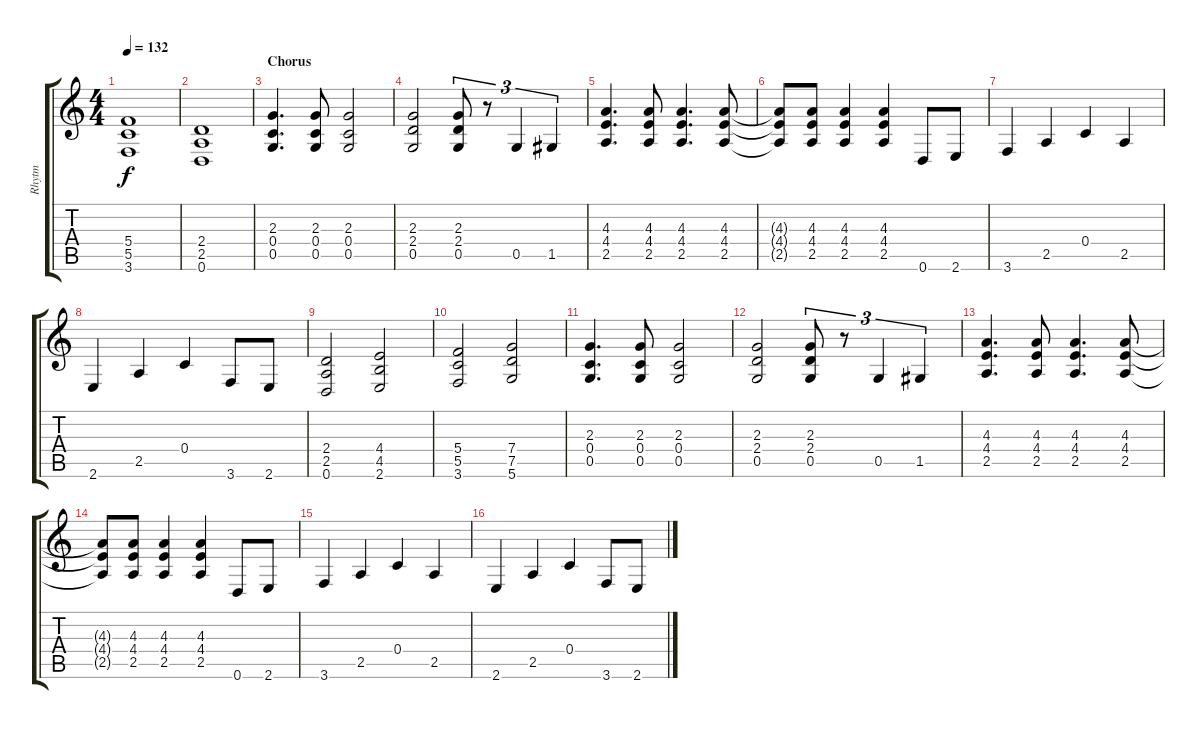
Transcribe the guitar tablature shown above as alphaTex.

\track ("Rhytm" "Rhytm") {instrument distortionguitar}
\staff {score tabs}
\tuning (D4 A3 F3 C3 G2 D2) {hide}
\ts (4 4)
\tempo 132
\clef g2
\ks c
(5.4 5.5 3.6).1{dy f} |
(2.4 2.5 0.6).1 |
\section ("" "Chorus")
(2.3 0.4 0.5).4{d} (2.3 0.4 0.5).8 (2.3 0.4 0.5).2 |
(2.3 2.4 0.5).2 (2.3 2.4 0.5).8{tu (3 2)} r.8{tu (3 2)} 0.5.4{tu (3 2)} 1.5.4{tu (3 2)} |
(4.3 4.4 2.5).4{d} (4.3 4.4 2.5).8 (4.3 4.4 2.5).4{d} (4.3 4.4 2.5).8 |
(4.3{t} 4.4{t} 2.5{t}).8 (4.3 4.4 2.5).8 (4.3 4.4 2.5).4 (4.3 4.4 2.5).4 0.6.8 2.6.8 |
3.6.4 2.5.4 0.4.4 2.5.4 |
2.6.4 2.5.4 0.4.4 3.6.8 2.6.8 |
(2.4 2.5 0.6).2 (4.4 4.5 2.6).2 |
(5.4 5.5 3.6).2 (7.4 7.5 5.6).2 |
(2.3 0.4 0.5).4{d} (2.3 0.4 0.5).8 (2.3 0.4 0.5).2 |
(2.3 2.4 0.5).2 (2.3 2.4 0.5).8{tu (3 2)} r.8{tu (3 2)} 0.5.4{tu (3 2)} 1.5.4{tu (3 2)} |
(4.3 4.4 2.5).4{d} (4.3 4.4 2.5).8 (4.3 4.4 2.5).4{d} (4.3 4.4 2.5).8 |
(4.3{t} 4.4{t} 2.5{t}).8 (4.3 4.4 2.5).8 (4.3 4.4 2.5).4 (4.3 4.4 2.5).4 0.6.8 2.6.8 |
3.6.4 2.5.4 0.4.4 2.5.4 |
2.6.4 2.5.4 0.4.4 3.6.8 2.6.8
